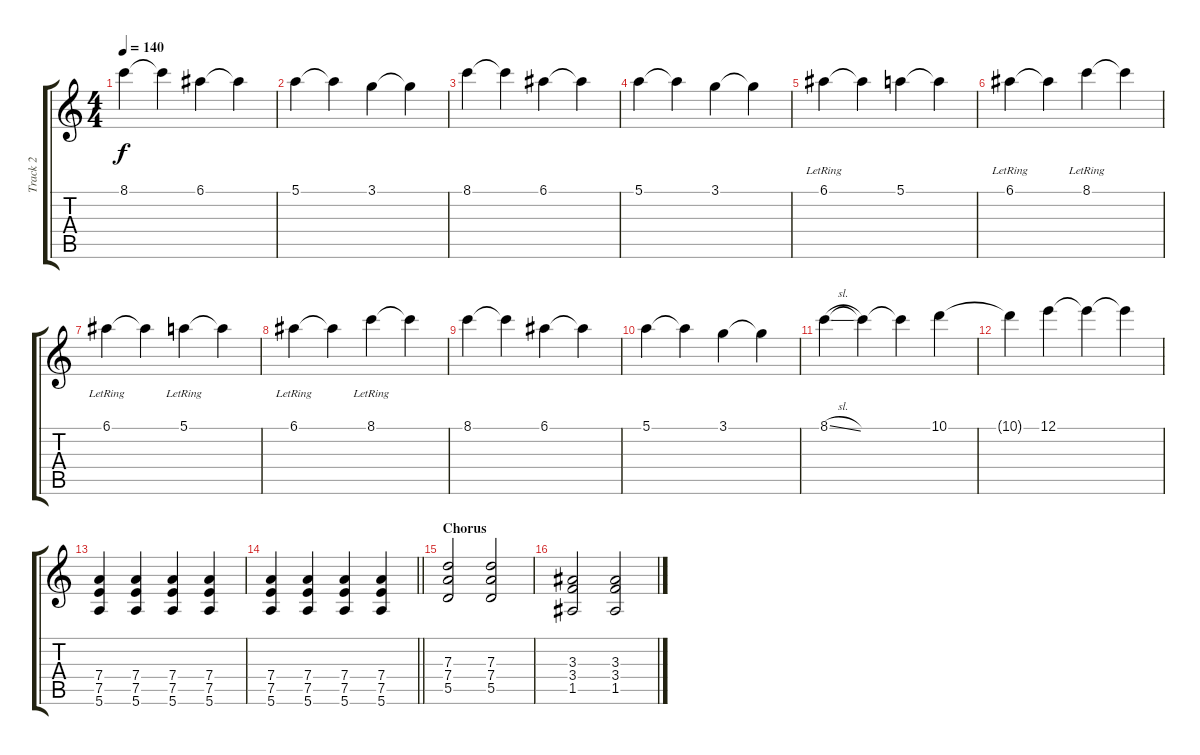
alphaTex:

\track ("Track 2" "Track 2") {instrument overdrivenguitar}
\staff {score tabs}
\tuning (E4 B3 G3 D3 A2 E2) {hide}
\ts (4 4)
\tempo 140
\clef g2
\ks c
8.1.4{dy f} 8.1{t}.4 6.1.4 6.1{t}.4 |
5.1.4 5.1{t}.4 3.1.4 3.1{t}.4 |
8.1.4 8.1{t}.4 6.1.4 6.1{t}.4 |
5.1.4 5.1{t}.4 3.1.4 3.1{t}.4 |
6.1{lr}.4 6.1{t}.4 5.1.4 5.1{t}.4 |
6.1{lr}.4 6.1{t}.4 8.1{lr}.4 8.1{t}.4 |
6.1{lr}.4 6.1{t}.4 5.1{lr}.4 5.1{t}.4 |
6.1{lr}.4 6.1{t}.4 8.1{lr}.4 8.1{t}.4 |
8.1.4 8.1{t}.4 6.1.4 6.1{t}.4 |
5.1.4 5.1{t}.4 3.1.4 3.1{t}.4 |
8.1{sl}.4 8.1{t}.4 8.1{t}.4 10.1.4 |
10.1{t}.4 12.1.4 12.1{t}.4 12.1{t}.4 |
(7.4 7.5 5.6).4 (7.4 7.5 5.6).4 (7.4 7.5 5.6).4 (7.4 7.5 5.6).4 |
\barLineRight lightlight
(7.4 7.5 5.6).4 (7.4 7.5 5.6).4 (7.4 7.5 5.6).4 (7.4 7.5 5.6).4 |
\section ("" "Chorus")
(7.3 7.4 5.5).2 (7.3 7.4 5.5).2 |
(3.3 3.4 1.5).2 (3.3 3.4 1.5).2
